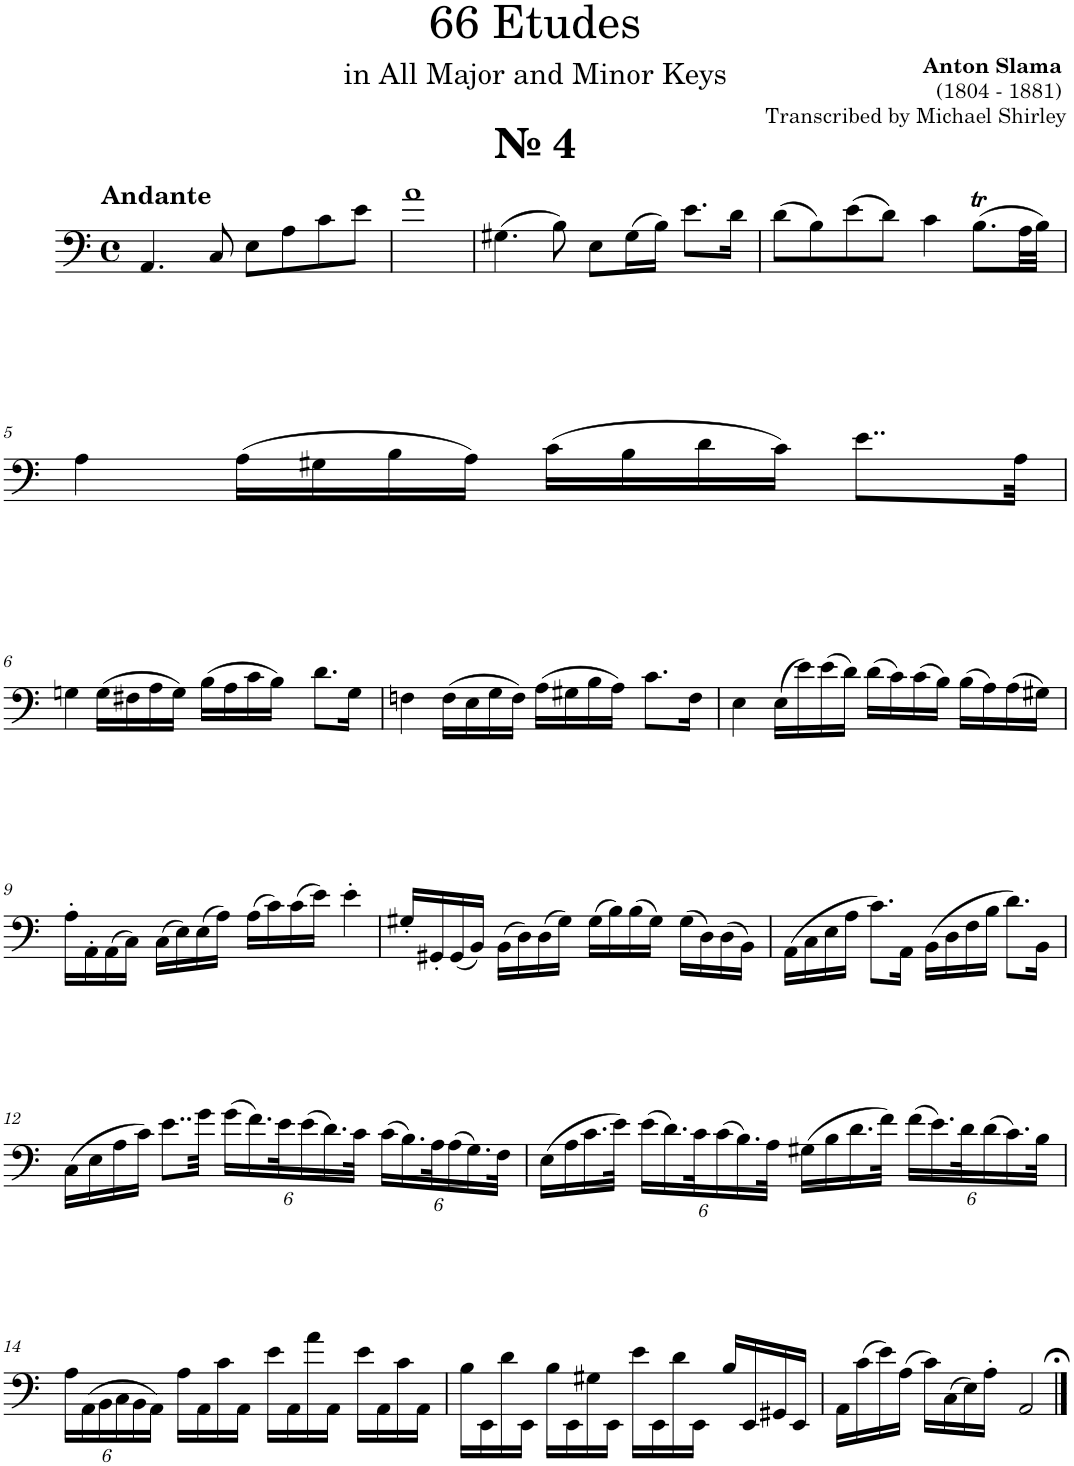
**kern
*part1
*staff1
*I"Trombone
*I'Tbn.
*clefF4
*k[]
*M4/4
*met(c)
=1
!LO:TX:a:B:t=№ 4
!LO:TX:a:B:t=Andante
4.AA/
8C/
8E\L
8A\
8c\
8e\J
=2
1a
=3
(>4.G#X\
8B\)
8E\L
(>16G#\L
16B\JJ)
8.e\L
16d\Jk
=4
(>8d\L
8B\)
(>8e\
8d\J)
4c\
(>8.Bt\L
32A\LL
32B\JJJ)
!!LO:LB:g=z
=5
4A\
(>16A\LL
16G#X\
16B\
16A\JJ)
(>16c\LL
16B\
16d\
16c\JJ)
8..e\L
32A\Jkk
!!LO:LB:g=z
=6
4Gn\
(>16G\LL
16F#X\
16A\
16G\JJ)
(>16B\LL
16A\
16c\
16B\JJ)
8.d\L
16G\Jk
=7
4Fn\
(>16F\LL
16E\
16G\
16F\JJ)
(>16A\LL
16G#X\
16B\
16A\JJ)
8.c\L
16F\Jk
=8
4E\
(>16E\LL
16e\)
(>16e\
16d\JJ)
(>16d\LL
16c\)
(>16c\
16B\JJ)
(>16B\LL
16A\)
(>16A\
16G#X\JJ)
!!LO:LB:g=z
=9
16A'\LL
16AA'\
(>16AA\
16C\JJ)
(>16C\LL
16E\)
(>16E\
16A\JJ)
(>16A\LL
16c\)
(>16c\
16e\JJ)
4e'\
=10
16G#X'/LL
16GG#X'/
(<16GG#/
16BB/JJ)
(>16BB\LL
16D\)
(>16D\
16G#\JJ)
(>16G#\LL
16B\)
(>16B\
16G#\JJ)
(>16G#\LL
16D\)
(>16D\
16BB\JJ)
=11
(16AA\LL
16C\
16E\
16A\JJ
8.c\L)
16AA\Jk
(16BB\LL
16D\
16F\
16B\JJ
8.d\L)
16BB\Jk
!!LO:LB:g=z
=12
(>16C\LL
16E\
16A\
16c\JJ)
8..e\L
32g\Jkk
*Xbrackettup
(24g\LL
24.f\)
48e\K
(24e\
24.d\)
48c\JJk
(24c\LL
24.B\)
48A\K
(24A\
24.G\)
48F\JJk
=13
(16E\LL
16A\
16.c\
32e\JJk)
(24e\LL
24.d\)
48c\K
(24c\
24.B\)
48A\JJk
(16G#X\LL
16B\
16.d\
32f\JJk)
(24f\LL
24.e\)
48d\K
(24d\
24.c\)
48B\JJk
!!LO:LB:g=z
=14
24A\LL
(24AA\
24BB\
24C\
24BB\
24AA\JJ)
16A\LL
16AA\
16c\
16AA\JJ
16e\LL
16AA\
16a\
16AA\JJ
16e\LL
16AA\
16c\
16AA\JJ
=15
16B\LL
16EE\
16d\
16EE\JJ
16B\LL
16EE\
16G#X\
16EE\JJ
16e\LL
16EE\
16d\
16EE\JJ
16B/LL
16EE/
16GG#X/
16EE/JJ
=16
16AA\LL
(>16c\
16e\)
(>16A\JJ
16c\LL)
(>16C\
16E\)
16A'\JJ
2AA;</
==
*-
